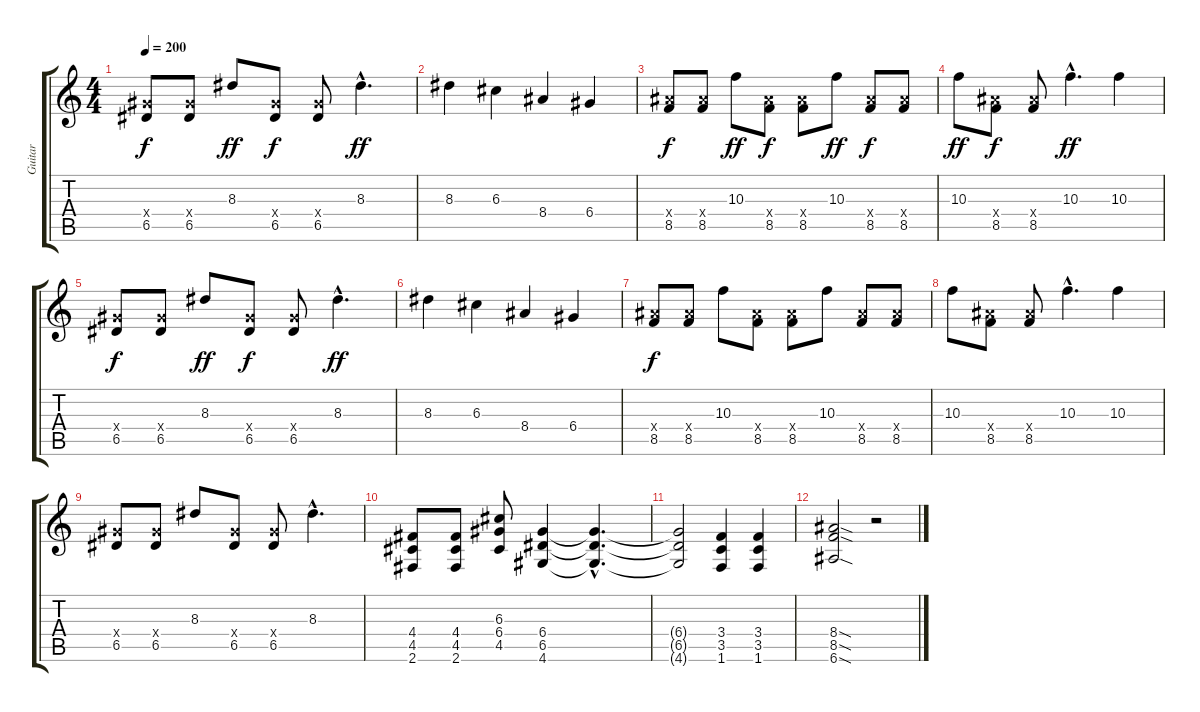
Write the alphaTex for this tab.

\track ("Guitar" "Guitar") {instrument distortionguitar}
\staff {score tabs}
\tuning (E4 B3 G3 D3 A2 E2) {hide}
\ts (4 4)
\tempo 200
\clef g2
\ks c
(6.4{x} 6.5).8{dy f} (6.4{x} 6.5).8 8.3.8{dy ff} (6.4{x} 6.5).8{dy f} (6.4{x} 6.5).8 8.3{hac}.4{d dy ff} |
8.3.4 6.3.4 8.4.4 6.4.4 |
(8.4{x} 8.5).8{dy f} (8.4{x} 8.5).8 10.3.8{dy ff} (8.4{x} 8.5).8{dy f} (8.4{x} 8.5).8 10.3.8{dy ff} (8.4{x} 8.5).8{dy f} (8.4{x} 8.5).8 |
10.3.8{dy ff} (8.4{x} 8.5).8{dy f} (8.4{x} 8.5).8 10.3{hac}.4{d dy ff} 10.3.4 |
(6.4{x} 6.5).8{dy f} (6.4{x} 6.5).8 8.3.8{dy ff} (6.4{x} 6.5).8{dy f} (6.4{x} 6.5).8 8.3{hac}.4{d dy ff} |
8.3.4 6.3.4 8.4.4 6.4.4 |
(8.4{x} 8.5).8{dy f} (8.4{x} 8.5).8 10.3.8 (8.4{x} 8.5).8 (8.4{x} 8.5).8 10.3.8 (8.4{x} 8.5).8 (8.4{x} 8.5).8 |
10.3.8 (8.4{x} 8.5).8 (8.4{x} 8.5).8 10.3{hac}.4{d} 10.3.4 |
(6.4{x} 6.5).8 (6.4{x} 6.5).8 8.3.8 (6.4{x} 6.5).8 (6.4{x} 6.5).8 8.3{hac}.4{d} |
(4.4 4.5 2.6).8 (4.4 4.5 2.6).8 (6.3 6.4 4.5).8 (6.4 6.5 4.6).4 (6.4{hac t} 6.5{hac t} 4.6{hac t}).4{d} |
(6.4{t} 6.5{t} 4.6{t}).2 (3.4 3.5 1.6).4 (3.4 3.5 1.6).4 |
(8.4{sod} 8.5{sod} 6.6{sod}).2 r.2
